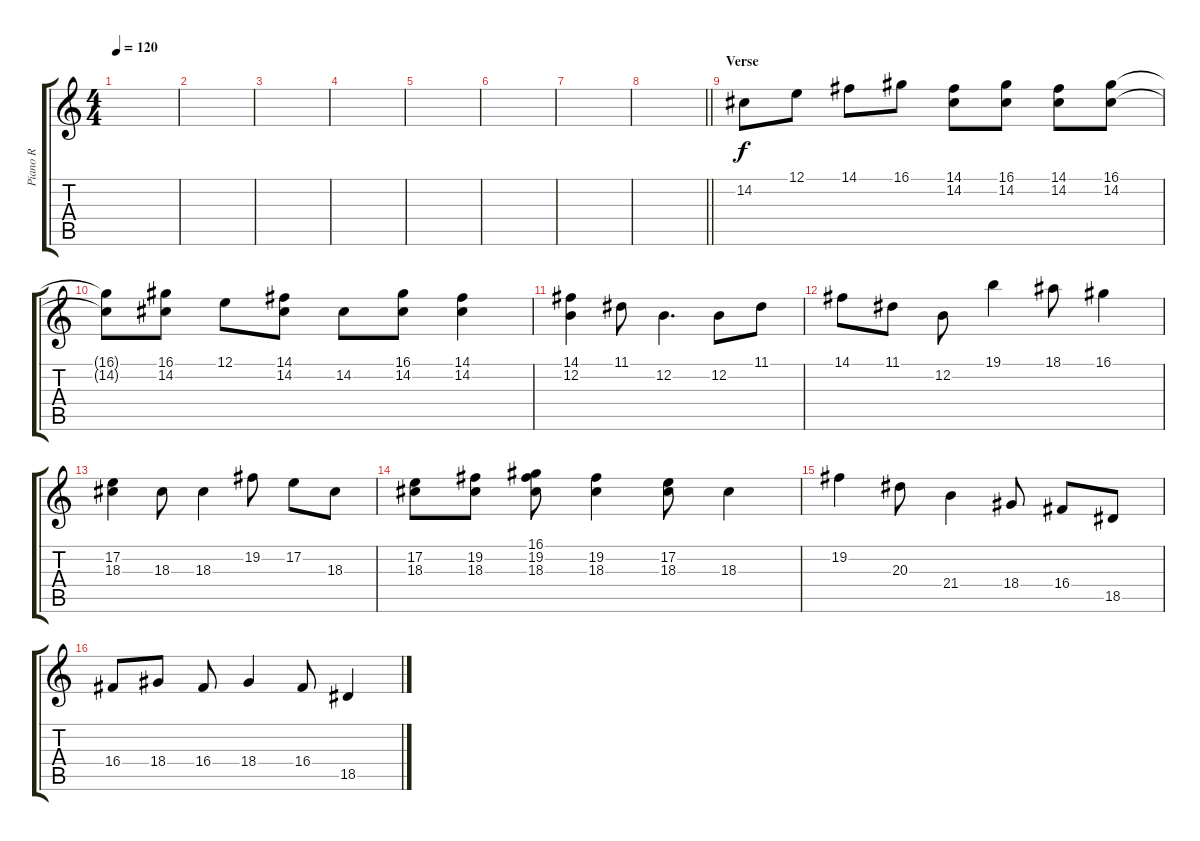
\track ("Piano R" "Piano R") {instrument brightacousticpiano}
\staff {score tabs}
\tuning (E4 B3 G3 D3 A2 E2) {hide}
\ts (4 4)
\tempo 120
\clef g2
\ks c
|
|
|
|
|
|
|
\barLineRight lightlight
|
\section ("" "Verse")
14.2.8 12.1.8 14.1.8 16.1.8 (14.1 14.2).8 (16.1 14.2).8 (14.1 14.2).8 (16.1 14.2).8 |
(16.1{t} 14.2{t}).8 (16.1 14.2).8 12.1.8 (14.1 14.2).8 14.2.8 (16.1 14.2).8 (14.1 14.2).4 |
(14.1 12.2).4 11.1.8 12.2.4{d} 12.2.8 11.1.8 |
14.1.8 11.1.8 12.2.8 19.1.4 18.1.8 16.1.4 |
(17.2 18.3).4 18.3.8 18.3.4 19.2.8 17.2.8 18.3.8 |
(17.2 18.3).8 (19.2 18.3).8 (16.1 19.2 18.3).8 (19.2 18.3).4 (17.2 18.3).8 18.3.4 |
19.2.4 20.3.8 21.4.4 18.4.8 16.4.8 18.5.8 |
16.4.8 18.4.8 16.4.8 18.4.4 16.4.8 18.5.4
